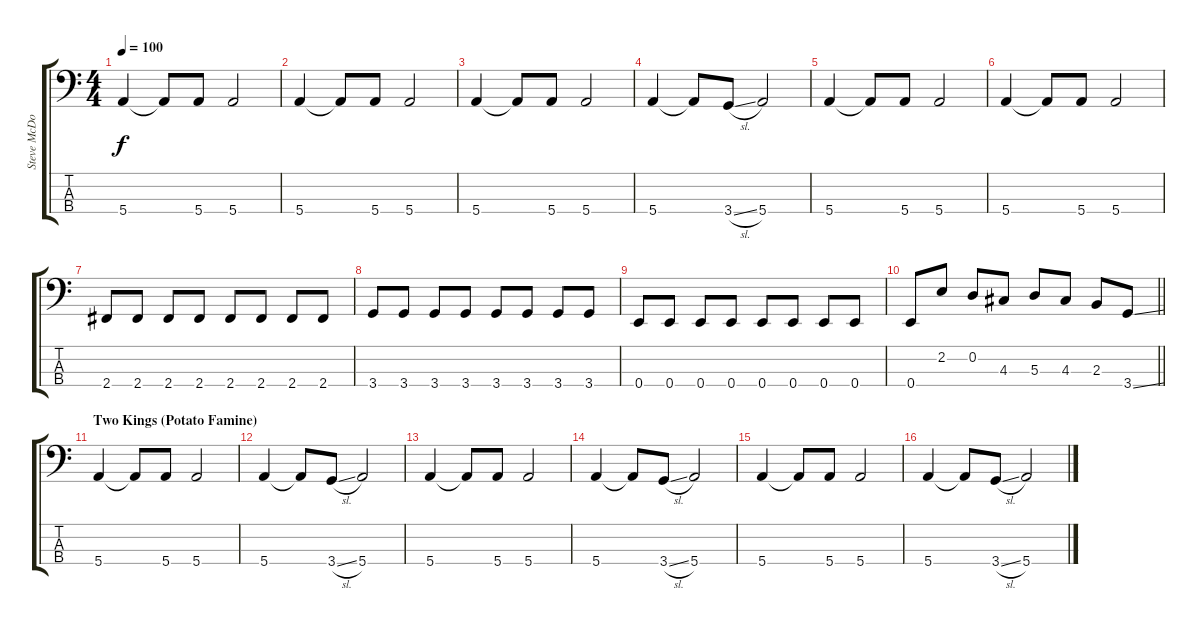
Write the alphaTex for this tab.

\track ("Steve McDonald (Bass)" "Steve McDo") {instrument electricbasspick}
\staff {score tabs}
\tuning (G2 D2 A1 E1) {hide}
\ts (4 4)
\tempo 100
\clef f4
\ks c
5.4.4{dy f} 5.4{t}.8 5.4.8 5.4.2 |
5.4.4 5.4{t}.8 5.4.8 5.4.2 |
5.4.4 5.4{t}.8 5.4.8 5.4.2 |
5.4.4 5.4{t}.8 3.4{sl}.8 5.4.2 |
5.4.4 5.4{t}.8 5.4.8 5.4.2 |
5.4.4 5.4{t}.8 5.4.8 5.4.2 |
2.4.8 2.4.8 2.4.8 2.4.8 2.4.8 2.4.8 2.4.8 2.4.8 |
3.4.8 3.4.8 3.4.8 3.4.8 3.4.8 3.4.8 3.4.8 3.4.8 |
0.4.8 0.4.8 0.4.8 0.4.8 0.4.8 0.4.8 0.4.8 0.4.8 |
\barLineRight lightlight
0.4.8 2.2.8 0.2.8 4.3.8 5.3.8 4.3.8 2.3.8 3.4{ss}.8 |
\section ("" "Two Kings (Potato Famine)")
5.4.4 5.4{t}.8 5.4.8 5.4.2 |
5.4.4 5.4{t}.8 3.4{sl}.8 5.4.2 |
5.4.4 5.4{t}.8 5.4.8 5.4.2 |
5.4.4 5.4{t}.8 3.4{sl}.8 5.4.2 |
5.4.4 5.4{t}.8 5.4.8 5.4.2 |
5.4.4 5.4{t}.8 3.4{sl}.8 5.4.2
